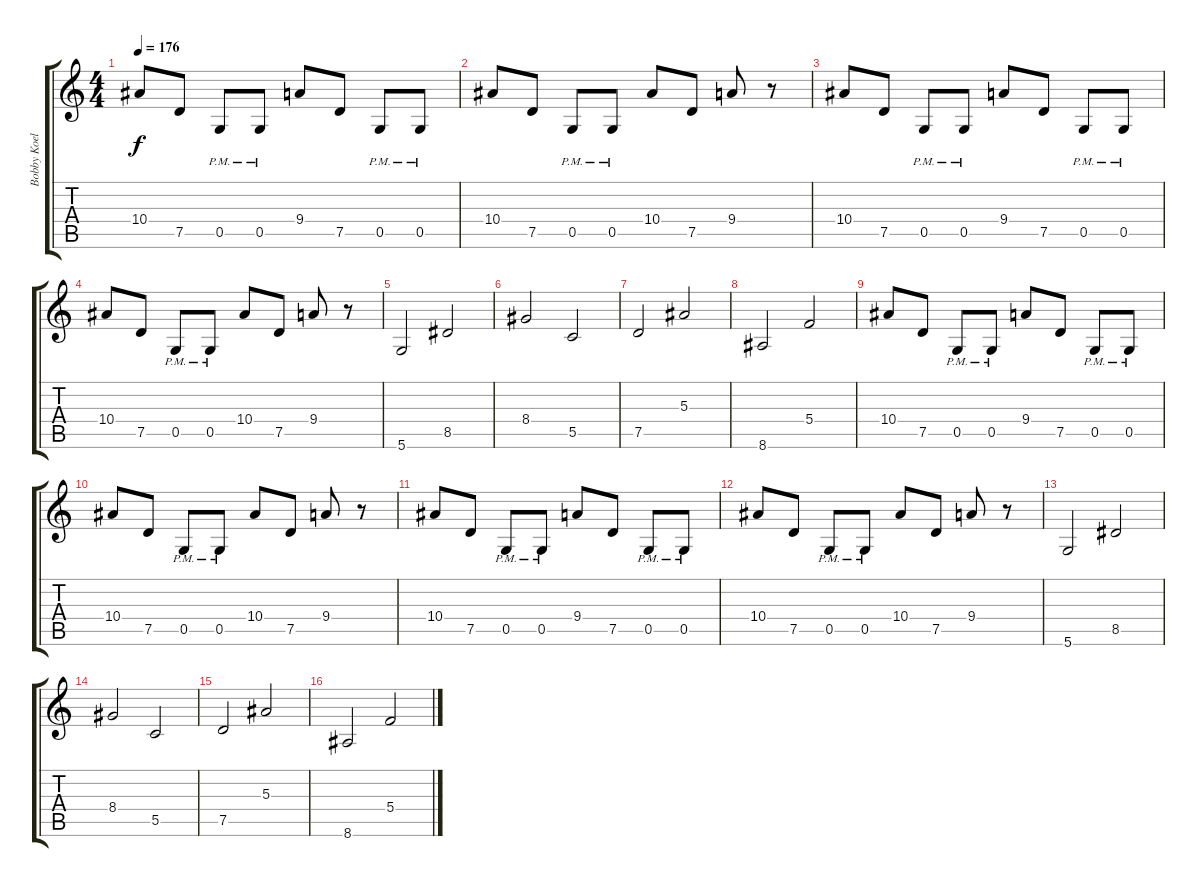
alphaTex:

\track ("Bobby Koelble " "Bobby Koel") {instrument distortionguitar}
\staff {score tabs}
\tuning (D4 A3 F3 C3 G2 D2) {hide}
\ts (4 4)
\tempo 176
\clef g2
\ks c
10.4.8{dy f} 7.5.8 0.5{pm}.8 0.5{pm}.8 9.4.8 7.5.8 0.5{pm}.8 0.5{pm}.8 |
10.4.8 7.5.8 0.5{pm}.8 0.5{pm}.8 10.4.8 7.5.8 9.4.8 r.8 |
10.4.8 7.5.8 0.5{pm}.8 0.5{pm}.8 9.4.8 7.5.8 0.5{pm}.8 0.5{pm}.8 |
10.4.8 7.5.8 0.5{pm}.8 0.5{pm}.8 10.4.8 7.5.8 9.4.8 r.8 |
5.6.2 8.5.2 |
8.4.2 5.5.2 |
7.5.2 5.3.2 |
8.6.2 5.4.2 |
10.4.8 7.5.8 0.5{pm}.8 0.5{pm}.8 9.4.8 7.5.8 0.5{pm}.8 0.5{pm}.8 |
10.4.8 7.5.8 0.5{pm}.8 0.5{pm}.8 10.4.8 7.5.8 9.4.8 r.8 |
10.4.8 7.5.8 0.5{pm}.8 0.5{pm}.8 9.4.8 7.5.8 0.5{pm}.8 0.5{pm}.8 |
10.4.8 7.5.8 0.5{pm}.8 0.5{pm}.8 10.4.8 7.5.8 9.4.8 r.8 |
5.6.2 8.5.2 |
8.4.2 5.5.2 |
7.5.2 5.3.2 |
8.6.2 5.4.2
